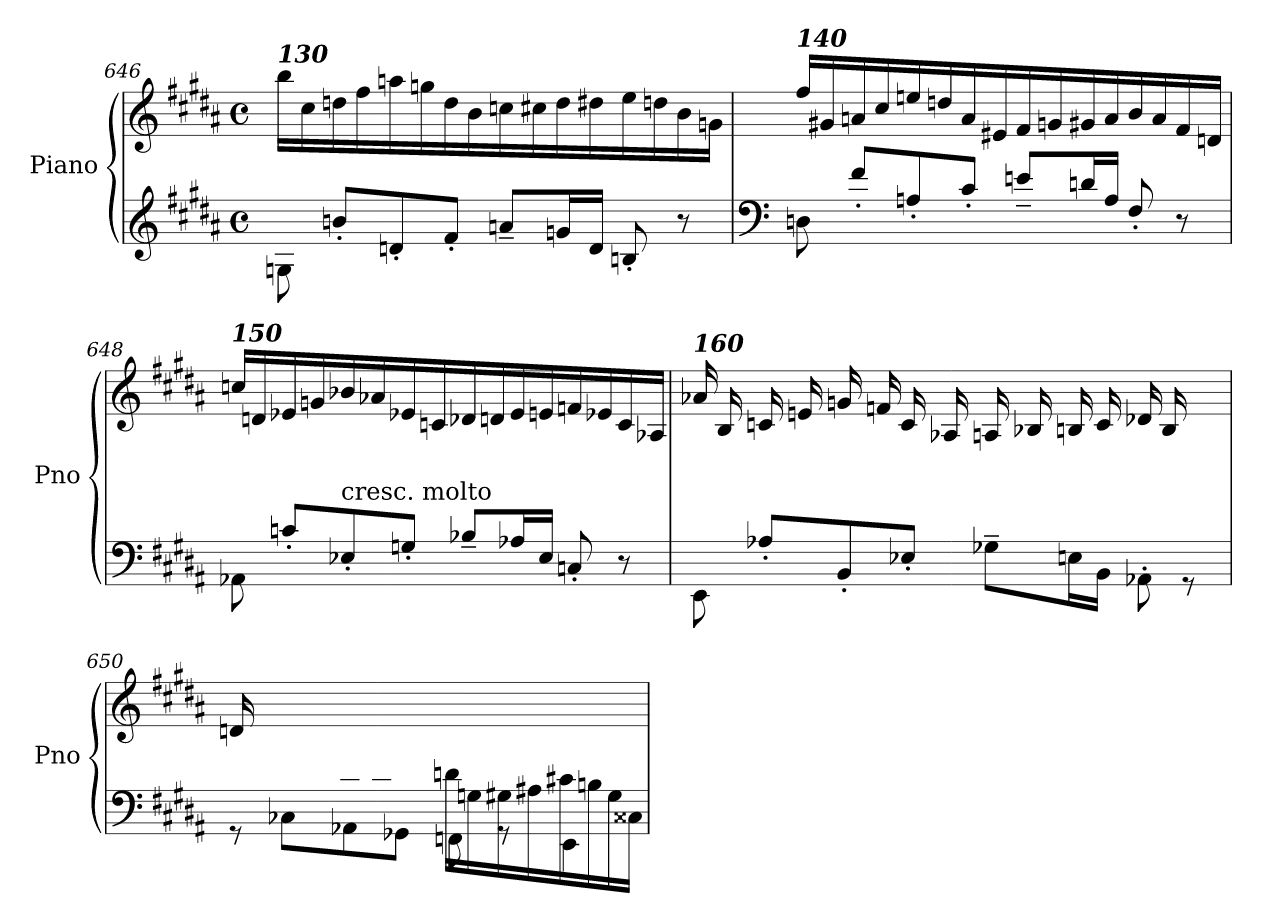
**kern	**kern
*part1	*part1
*staff2	*staff1
*I"Piano	*
*I'Pno	*
!!LO:LB:g=z
*clefG2	*clefG2
*k[f#c#g#d#a#]	*k[f#c#g#d#a#]
*M4/4	*M4/4
*met(c)	*met(c)
=646	=646
!	!LO:TX:a:Bi:t=130
8Gn\	16bb\LL
.	16cc#\
8bn'/L	16ddn\
.	16ff#\
8dn'/	16aan\
.	16ggn\
8f#'/J	16dd\
.	16b\
8an~/L	16ccn\
.	16cc#X\
16gn/L	16dd\
16d/JJ	16dd#X\
8Bn'/	16ee\
.	16ddn\
8r	16b\
.	16gn\JJ
=647	=647
*clefF4	*
!	!LO:TX:a:Bi:t=140
8Dn\	16ff#/LL
.	16g#X/
8f#'/L	16an/
.	16cc#/
8An'/	16een/
.	16ddn/
8c#'/J	16a/
.	16e#X/
8en~/L	16f#/
.	16gn/
16dn/L	16g#X/
16A/JJ	16a/
8F#'/	16b/
.	16a/
8r	16f#/
.	16dn/JJ
!!LO:LB:g=z
=648	=648
!	!LO:TX:a:Bi:t=150
8AA-X\	16ccn/LL
.	16dn/
8cn'/L	16e-X/
.	16gn/
!LO:TX:a:t=cresc. molto	!
8E-X'/	16b-X/
.	16a-X/
8Gn'/J	16e-X/
.	16cn/
8B-X~/L	16d-X/
.	16dn/
16A-X/L	16e-/
16E-/JJ	16en/
8Cn'/	16fn/
.	16e-X/
8r	16c/
.	16A-X/JJ
=649	=649
*^	*
!	!	!LO:TX:a:Bi:t=160
2..ryy	8EE\	16a-X/LL
.	.	16B/
.	8A-X'/L	16cn/
.	.	16en/
.	8BB'/	16gn/
.	.	16fn/
.	8E-X'/J	16c/
.	.	16A-X/
.	8G-X~\L	16An/
.	.	16B-X/
.	16En\L	16Bn/
.	16BB\JJ	16c/
.	8AA-X'\	16d-X/
.	.	16B/
16A-X/	8rGG	8ryy
16Fn/JJ	.	.
!!LO:LB:g=z
=650	=650	=650
16ryy	8rGG	16dn/LL
16Fn/	.	2...ryy
16An/	8C-X\L	.
16B-X/	.	.
16d-X/	8AA-X\	.
16c-X/	.	.
16A/	8GG-X\J	.
16Dn/JJ	.	.
16dn\LL	8FFn\	.
16Gn\	.	.
16G#X\	8rGG	.
16A#X\	.	.
16c#X\	4EE\	.
16Bn\	.	.
16G#\	.	.
16C##X\JJ	.	.
*v	*v	*
=	=
*-	*-
